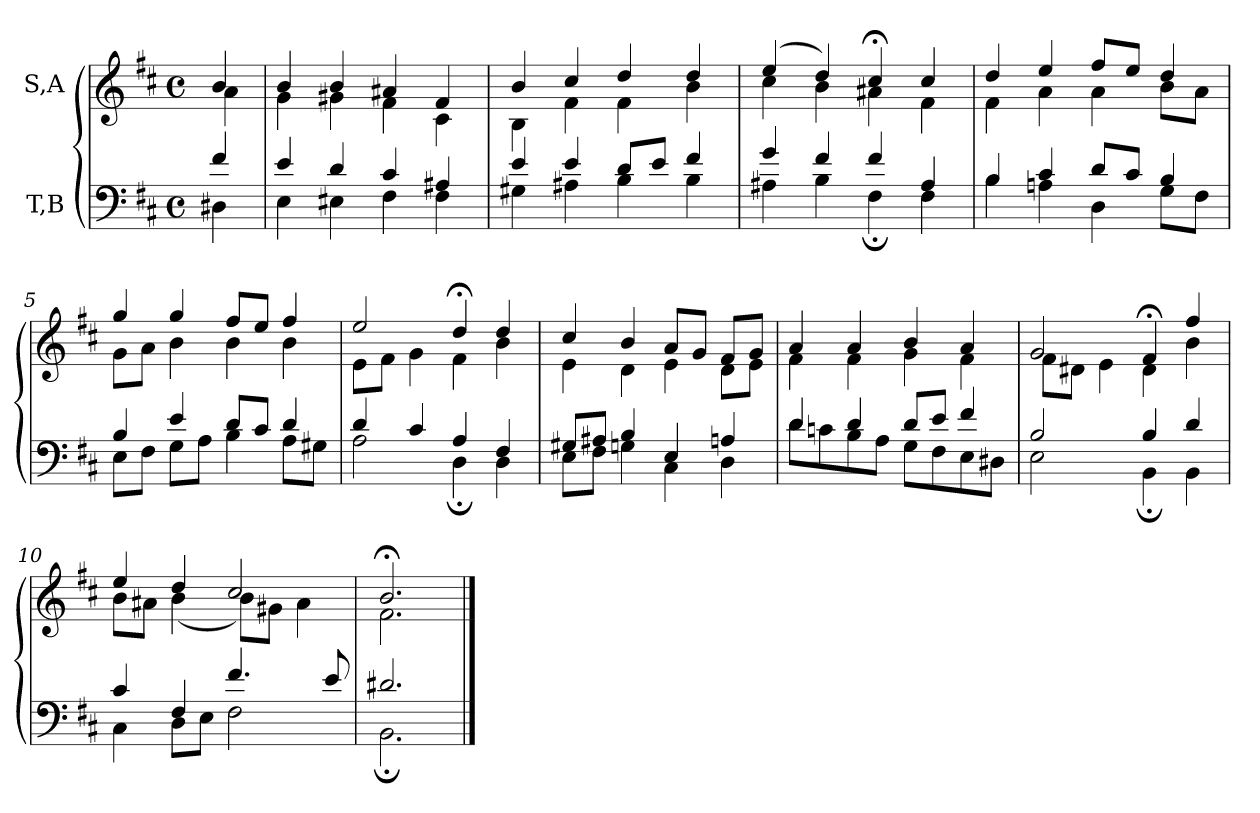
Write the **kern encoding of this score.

**kern	**kern
*part2	*part1
*staff2	*staff1
*I"T,B	*I"S,A
*clefF4	*clefG2
*k[f#c#]	*k[f#c#]
*M4/4	*M4/4
*met(c)	*met(c)
=	=
*^	*^
4f#	4D#X	4b	4a
=1	=1	=1	=1
4e	4E	4b	4g
4d	4E#X	4b	4g#X
4c#	4F#	4a#X	4f#
4A#X	4F#	4f#	4c#
=2	=2	=2	=2
4e	4G#X	4b	4B
4e	4A#X	4cc#	4f#
8dL	4B	4dd	4f#
8eJ	.	.	.
4f#	4B	4dd	4b
=3	=3	=3	=3
4g	4A#X	(>4ee	4cc#
4f#	4B	4dd)	4b
4f#	4F#;	4cc#;<	4a#X
4A#	4F#	4cc#	4f#
=4	=4	=4	=4
4B	4B	4dd	4f#
4c#	4An	4ee	4a
8dL	4D	8ff#L	4a
8c#J	.	8eeJ	.
4B	8GL	4dd	8bL
.	8F#J	.	8aJ
=5	=5	=5	=5
4B	8EL	4gg	8gL
.	8F#J	.	8aJ
4e	8GL	4gg	4b
.	8AJ	.	.
8dL	4B	8ff#L	4b
8c#J	.	8eeJ	.
4d	8AL	4ff#	4b
.	8G#XJ	.	.
=6	=6	=6	=6
4d	2A	2ee	8eL
.	.	.	8f#J
4c#	.	.	4g
4A	4D;	4dd;<	4f#
4F#	4D	4dd	4b
=7	=7	=7	=7
8G#XL	8EL	4cc#	4e
8A#XJ	8F#J	.	.
4B	4Gn	4b	4d
4E	4C#	8aL	4e
.	.	8gJ	.
4An	4D	8f#L	8dL
.	.	8gJ	8eJ
=8	=8	=8	=8
4d	8dL	4a	4f#
.	8cn	.	.
4d	8B	4a	4f#
.	8AJ	.	.
8dL	8GL	4b	4g
8eJ	8F#	.	.
4f#	8E	4a	4f#
.	8D#XJ	.	.
=9	=9	=9	=9
2B	2E	2g	8f#L
.	.	.	8d#XJ
.	.	.	4e
4B	4BB;	4f#;<	4d#
4d	4BB	4ff#	4b
=10	=10	=10	=10
4c#	4C#	4ee	8bL
.	.	.	8a#XJ
4F#	8DL	4dd	(<4b
.	8EJ	.	.
4.f#	2F#	2cc#	8bL)
.	.	.	8g#XJ
.	.	.	4a#
8e	.	.	.
=1526	=1526	=1526	=1526
2.d#X	2.BB;	2.b;<	2.f#
*v	*v	*	*
*	*v	*v
==	==
*-	*-
